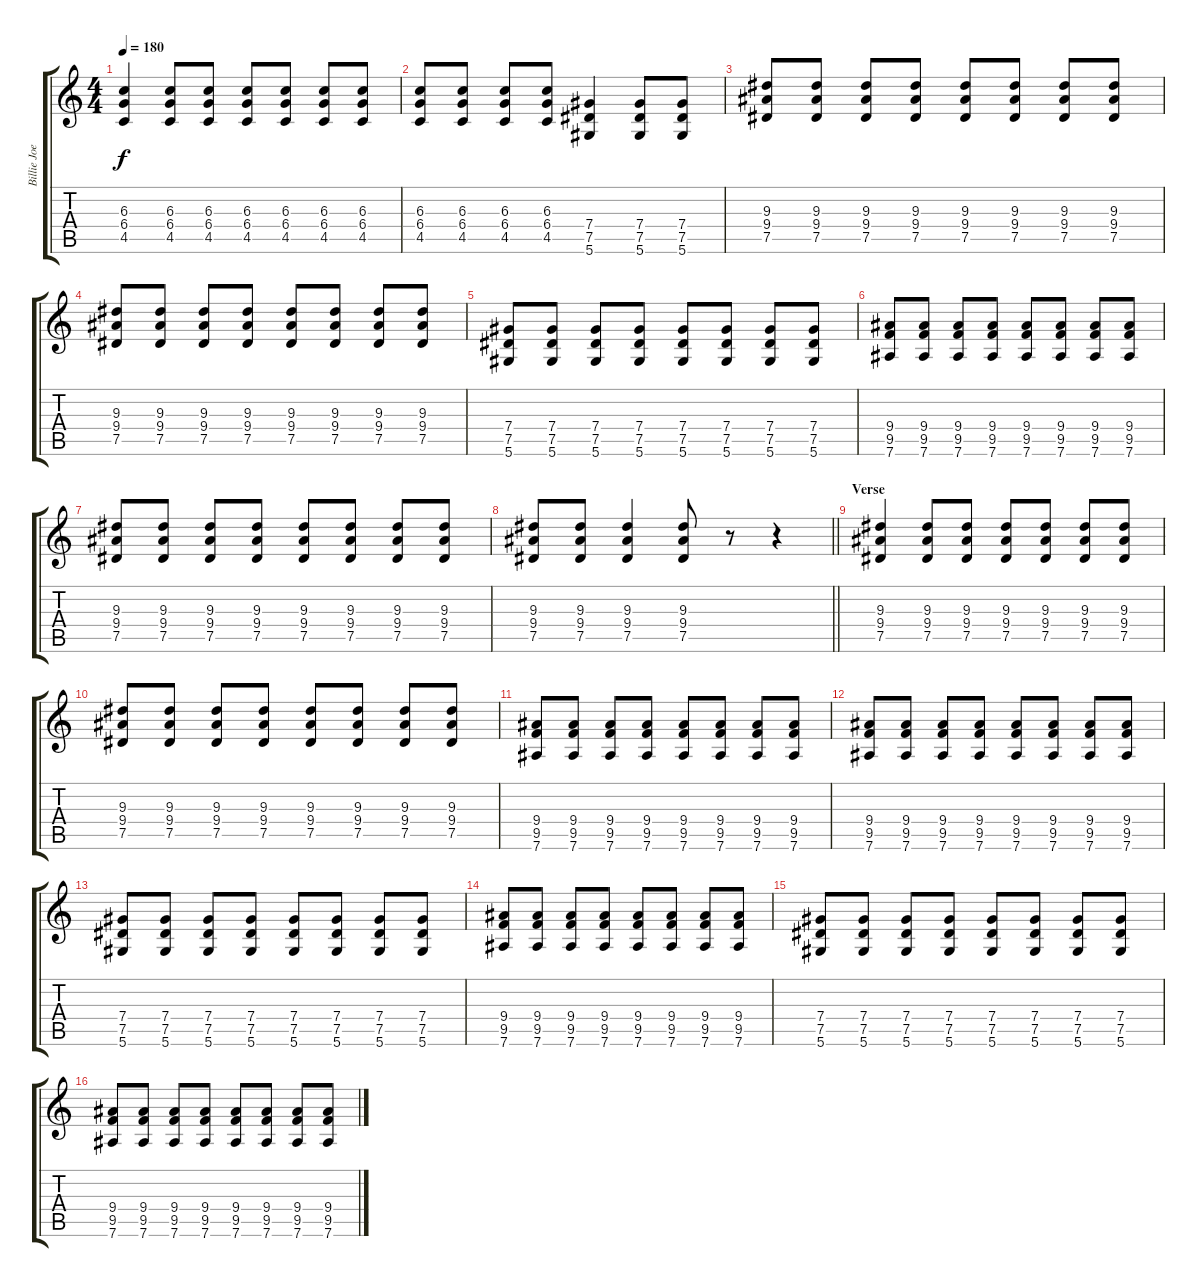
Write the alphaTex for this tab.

\track ("Billie Joe" "Billie Joe") {instrument distortionguitar}
\staff {score tabs}
\tuning (Eb4 Bb3 Gb3 Db3 Ab2 Eb2) {hide}
\ts (4 4)
\tempo 180
\clef g2
\ks c
(6.3 6.4 4.5).4{dy f} (6.3 6.4 4.5).8 (6.3 6.4 4.5).8 (6.3 6.4 4.5).8 (6.3 6.4 4.5).8 (6.3 6.4 4.5).8 (6.3 6.4 4.5).8 |
(6.3 6.4 4.5).8 (6.3 6.4 4.5).8 (6.3 6.4 4.5).8 (6.3 6.4 4.5).8 (7.4 7.5 5.6).4 (7.4 7.5 5.6).8 (7.4 7.5 5.6).8 |
(9.3 9.4 7.5).8 (9.3 9.4 7.5).8 (9.3 9.4 7.5).8 (9.3 9.4 7.5).8 (9.3 9.4 7.5).8 (9.3 9.4 7.5).8 (9.3 9.4 7.5).8 (9.3 9.4 7.5).8 |
(9.3 9.4 7.5).8 (9.3 9.4 7.5).8 (9.3 9.4 7.5).8 (9.3 9.4 7.5).8 (9.3 9.4 7.5).8 (9.3 9.4 7.5).8 (9.3 9.4 7.5).8 (9.3 9.4 7.5).8 |
(7.4 7.5 5.6).8 (7.4 7.5 5.6).8 (7.4 7.5 5.6).8 (7.4 7.5 5.6).8 (7.4 7.5 5.6).8 (7.4 7.5 5.6).8 (7.4 7.5 5.6).8 (7.4 7.5 5.6).8 |
(9.4 9.5 7.6).8 (9.4 9.5 7.6).8 (9.4 9.5 7.6).8 (9.4 9.5 7.6).8 (9.4 9.5 7.6).8 (9.4 9.5 7.6).8 (9.4 9.5 7.6).8 (9.4 9.5 7.6).8 |
(9.3 9.4 7.5).8 (9.3 9.4 7.5).8 (9.3 9.4 7.5).8 (9.3 9.4 7.5).8 (9.3 9.4 7.5).8 (9.3 9.4 7.5).8 (9.3 9.4 7.5).8 (9.3 9.4 7.5).8 |
\barLineRight lightlight
(9.3 9.4 7.5).8 (9.3 9.4 7.5).8 (9.3 9.4 7.5).4 (9.3 9.4 7.5).8 r.8 r.4 |
\section ("" "Verse")
(9.3 9.4 7.5).4 (9.3 9.4 7.5).8 (9.3 9.4 7.5).8 (9.3 9.4 7.5).8 (9.3 9.4 7.5).8 (9.3 9.4 7.5).8 (9.3 9.4 7.5).8 |
(9.3 9.4 7.5).8 (9.3 9.4 7.5).8 (9.3 9.4 7.5).8 (9.3 9.4 7.5).8 (9.3 9.4 7.5).8 (9.3 9.4 7.5).8 (9.3 9.4 7.5).8 (9.3 9.4 7.5).8 |
(9.4 9.5 7.6).8 (9.4 9.5 7.6).8 (9.4 9.5 7.6).8 (9.4 9.5 7.6).8 (9.4 9.5 7.6).8 (9.4 9.5 7.6).8 (9.4 9.5 7.6).8 (9.4 9.5 7.6).8 |
(9.4 9.5 7.6).8 (9.4 9.5 7.6).8 (9.4 9.5 7.6).8 (9.4 9.5 7.6).8 (9.4 9.5 7.6).8 (9.4 9.5 7.6).8 (9.4 9.5 7.6).8 (9.4 9.5 7.6).8 |
(7.4 7.5 5.6).8 (7.4 7.5 5.6).8 (7.4 7.5 5.6).8 (7.4 7.5 5.6).8 (7.4 7.5 5.6).8 (7.4 7.5 5.6).8 (7.4 7.5 5.6).8 (7.4 7.5 5.6).8 |
(9.4 9.5 7.6).8 (9.4 9.5 7.6).8 (9.4 9.5 7.6).8 (9.4 9.5 7.6).8 (9.4 9.5 7.6).8 (9.4 9.5 7.6).8 (9.4 9.5 7.6).8 (9.4 9.5 7.6).8 |
(7.4 7.5 5.6).8 (7.4 7.5 5.6).8 (7.4 7.5 5.6).8 (7.4 7.5 5.6).8 (7.4 7.5 5.6).8 (7.4 7.5 5.6).8 (7.4 7.5 5.6).8 (7.4 7.5 5.6).8 |
(9.4 9.5 7.6).8 (9.4 9.5 7.6).8 (9.4 9.5 7.6).8 (9.4 9.5 7.6).8 (9.4 9.5 7.6).8 (9.4 9.5 7.6).8 (9.4 9.5 7.6).8 (9.4 9.5 7.6).8
